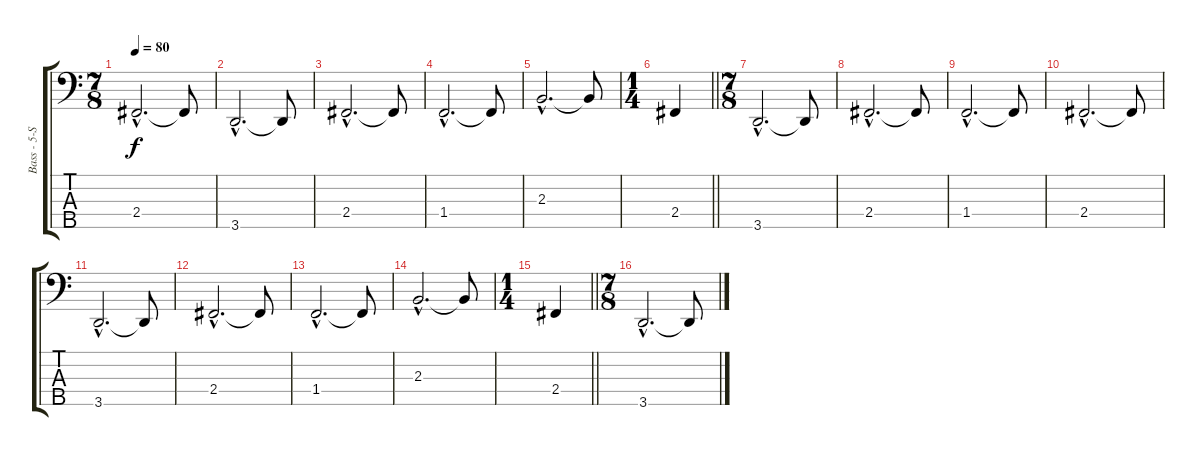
\track ("Bass - 5-String B Standard" "Bass - 5-S") {instrument electricbassfinger}
\staff {score tabs}
\tuning (G2 D2 A1 E1 B0) {hide}
\ts (7 8)
\tempo 80
\clef f4
\ks c
2.4{hac}.2{d dy f} 2.4{t}.8 |
3.5{hac}.2{d} 3.5{t}.8 |
2.4{hac}.2{d} 2.4{t}.8 |
1.4{hac}.2{d} 1.4{t}.8 |
2.3{hac}.2{d} 2.3{t}.8 |
\ts (1 4)
\barLineRight lightlight
2.4.4 |
\ts (7 8)
\section ("" "")
3.5{hac}.2{d} 3.5{t}.8 |
2.4{hac}.2{d} 2.4{t}.8 |
1.4{hac}.2{d} 1.4{t}.8 |
2.4{hac}.2{d} 2.4{t}.8 |
3.5{hac}.2{d} 3.5{t}.8 |
2.4{hac}.2{d} 2.4{t}.8 |
1.4{hac}.2{d} 1.4{t}.8 |
2.3{hac}.2{d} 2.3{t}.8 |
\ts (1 4)
\barLineRight lightlight
2.4.4 |
\ts (7 8)
\section ("" "")
3.5{hac}.2{d} 3.5{t}.8
